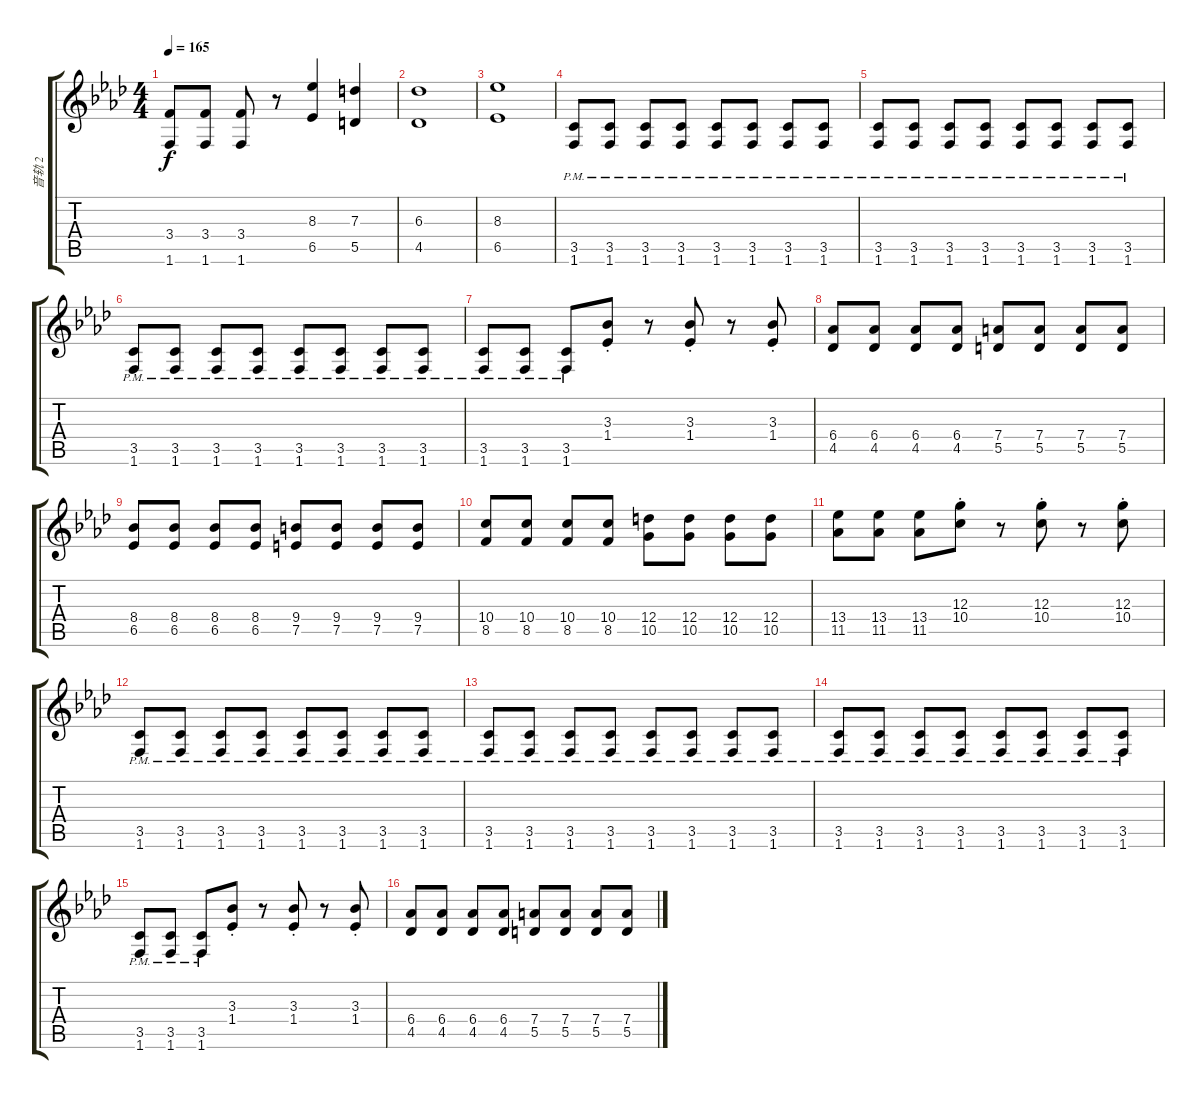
\track ("音轨 2" "音轨 2") {instrument overdrivenguitar}
\staff {score tabs}
\tuning (E4 B3 G3 D3 A2 E2) {hide}
\ts (4 4)
\tempo 165
\clef g2
\ks ab
(3.4{t} 1.6{t}).8{dy f} (3.4 1.6).8 (3.4 1.6).8 r.8 (8.3 6.5).4 (7.3 5.5).4 |
(6.3 4.5).1 |
(8.3 6.5).1 |
(3.5{pm} 1.6{pm}).8 (3.5{pm} 1.6{pm}).8 (3.5{pm} 1.6{pm}).8 (3.5{pm} 1.6{pm}).8 (3.5{pm} 1.6{pm}).8 (3.5{pm} 1.6{pm}).8 (3.5{pm} 1.6{pm}).8 (3.5{pm} 1.6{pm}).8 |
(3.5{pm} 1.6{pm}).8 (3.5{pm} 1.6{pm}).8 (3.5{pm} 1.6{pm}).8 (3.5{pm} 1.6{pm}).8 (3.5{pm} 1.6{pm}).8 (3.5{pm} 1.6{pm}).8 (3.5{pm} 1.6{pm}).8 (3.5{pm} 1.6{pm}).8 |
(3.5{pm} 1.6{pm}).8 (3.5{pm} 1.6{pm}).8 (3.5{pm} 1.6{pm}).8 (3.5{pm} 1.6{pm}).8 (3.5{pm} 1.6{pm}).8 (3.5{pm} 1.6{pm}).8 (3.5{pm} 1.6{pm}).8 (3.5{pm} 1.6{pm}).8 |
(3.5{pm} 1.6{pm}).8 (3.5{pm} 1.6{pm}).8 (3.5{pm} 1.6{pm}).8 (3.3{st} 1.4{st}).8 r.8 (3.3{st} 1.4{st}).8 r.8 (3.3{st} 1.4{st}).8 |
(6.4 4.5).8 (6.4 4.5).8 (6.4 4.5).8 (6.4 4.5).8 (7.4 5.5).8 (7.4 5.5).8 (7.4 5.5).8 (7.4 5.5).8 |
(8.4 6.5).8 (8.4 6.5).8 (8.4 6.5).8 (8.4 6.5).8 (9.4 7.5).8 (9.4 7.5).8 (9.4 7.5).8 (9.4 7.5).8 |
(10.4 8.5).8 (10.4 8.5).8 (10.4 8.5).8 (10.4 8.5).8 (12.4 10.5).8 (12.4 10.5).8 (12.4 10.5).8 (12.4 10.5).8 |
(13.4 11.5).8 (13.4 11.5).8 (13.4 11.5).8 (12.3{st} 10.4{st}).8 r.8 (12.3{st} 10.4{st}).8 r.8 (12.3{st} 10.4{st}).8 |
(3.5{pm} 1.6{pm}).8 (3.5{pm} 1.6{pm}).8 (3.5{pm} 1.6{pm}).8 (3.5{pm} 1.6{pm}).8 (3.5{pm} 1.6{pm}).8 (3.5{pm} 1.6{pm}).8 (3.5{pm} 1.6{pm}).8 (3.5{pm} 1.6{pm}).8 |
(3.5{pm} 1.6{pm}).8 (3.5{pm} 1.6{pm}).8 (3.5{pm} 1.6{pm}).8 (3.5{pm} 1.6{pm}).8 (3.5{pm} 1.6{pm}).8 (3.5{pm} 1.6{pm}).8 (3.5{pm} 1.6{pm}).8 (3.5{pm} 1.6{pm}).8 |
(3.5{pm} 1.6{pm}).8 (3.5{pm} 1.6{pm}).8 (3.5{pm} 1.6{pm}).8 (3.5{pm} 1.6{pm}).8 (3.5{pm} 1.6{pm}).8 (3.5{pm} 1.6{pm}).8 (3.5{pm} 1.6{pm}).8 (3.5{pm} 1.6{pm}).8 |
(3.5{pm} 1.6{pm}).8 (3.5{pm} 1.6{pm}).8 (3.5{pm} 1.6{pm}).8 (3.3{st} 1.4{st}).8 r.8 (3.3{st} 1.4{st}).8 r.8 (3.3{st} 1.4{st}).8 |
(6.4 4.5).8 (6.4 4.5).8 (6.4 4.5).8 (6.4 4.5).8 (7.4 5.5).8 (7.4 5.5).8 (7.4 5.5).8 (7.4 5.5).8
